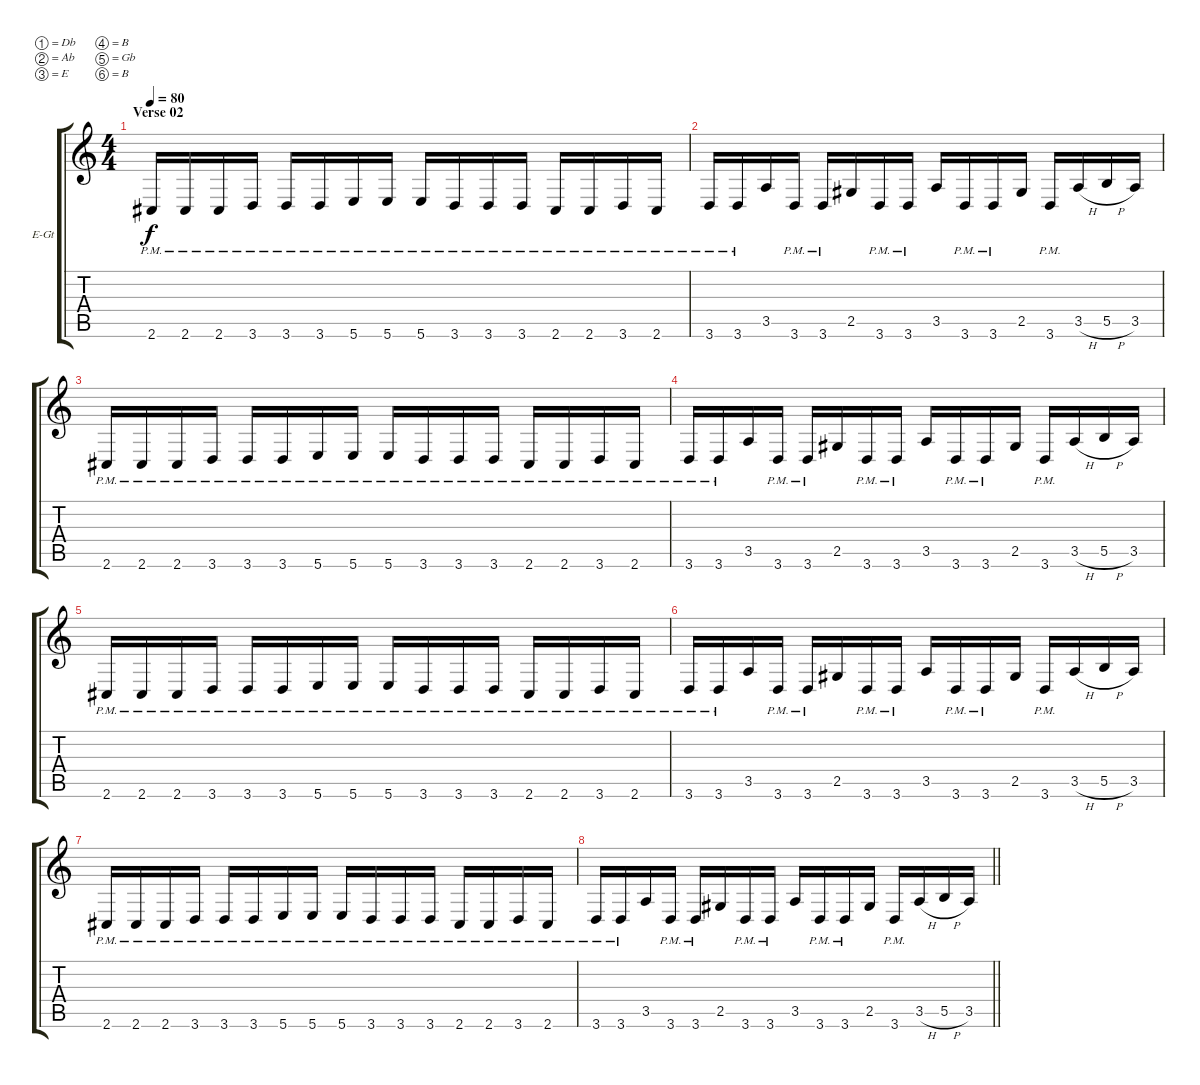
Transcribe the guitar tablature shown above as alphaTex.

\bracketExtendMode groupsimilarinstruments
\firstSystemTrackNameOrientation horizontal
\otherSystemsTrackNameOrientation horizontal
\track ("Left guitar" "E-Gt") {instrument overdrivenguitar}
\staff {score tabs}
\tuning (Db4 Ab3 E3 B2 Gb2 B1)
\ts (4 4)
\section ("" "Verse 02")
\tempo 80
\clef g2
\ks c
2.6{pm}.16{dy f} 2.6{pm}.16 2.6{pm}.16 3.6{pm}.16 3.6{pm}.16 3.6{pm}.16 5.6{pm}.16 5.6{pm}.16 5.6{pm}.16 3.6{pm}.16 3.6{pm}.16 3.6{pm}.16 2.6{pm}.16 2.6{pm}.16 3.6{pm}.16 2.6{pm}.16 |
3.6{pm}.16 3.6{pm}.16 3.5.16 3.6{pm}.16 3.6{pm}.16 2.5.16 3.6{pm}.16 3.6{pm}.16 3.5.16 3.6{pm}.16 3.6{pm}.16 2.5.16 3.6{pm}.16 3.5{h}.16 5.5{h}.16 3.5.16 |
2.6{pm}.16 2.6{pm}.16 2.6{pm}.16 3.6{pm}.16 3.6{pm}.16 3.6{pm}.16 5.6{pm}.16 5.6{pm}.16 5.6{pm}.16 3.6{pm}.16 3.6{pm}.16 3.6{pm}.16 2.6{pm}.16 2.6{pm}.16 3.6{pm}.16 2.6{pm}.16 |
3.6{pm}.16 3.6{pm}.16 3.5.16 3.6{pm}.16 3.6{pm}.16 2.5.16 3.6{pm}.16 3.6{pm}.16 3.5.16 3.6{pm}.16 3.6{pm}.16 2.5.16 3.6{pm}.16 3.5{h}.16 5.5{h}.16 3.5.16 |
2.6{pm}.16 2.6{pm}.16 2.6{pm}.16 3.6{pm}.16 3.6{pm}.16 3.6{pm}.16 5.6{pm}.16 5.6{pm}.16 5.6{pm}.16 3.6{pm}.16 3.6{pm}.16 3.6{pm}.16 2.6{pm}.16 2.6{pm}.16 3.6{pm}.16 2.6{pm}.16 |
3.6{pm}.16 3.6{pm}.16 3.5.16 3.6{pm}.16 3.6{pm}.16 2.5.16 3.6{pm}.16 3.6{pm}.16 3.5.16 3.6{pm}.16 3.6{pm}.16 2.5.16 3.6{pm}.16 3.5{h}.16 5.5{h}.16 3.5.16 |
2.6{pm}.16 2.6{pm}.16 2.6{pm}.16 3.6{pm}.16 3.6{pm}.16 3.6{pm}.16 5.6{pm}.16 5.6{pm}.16 5.6{pm}.16 3.6{pm}.16 3.6{pm}.16 3.6{pm}.16 2.6{pm}.16 2.6{pm}.16 3.6{pm}.16 2.6{pm}.16 |
\barLineRight lightlight
3.6{pm}.16 3.6{pm}.16 3.5.16 3.6{pm}.16 3.6{pm}.16 2.5.16 3.6{pm}.16 3.6{pm}.16 3.5.16 3.6{pm}.16 3.6{pm}.16 2.5.16 3.6{pm}.16 3.5{h}.16 5.5{h}.16 3.5.16
